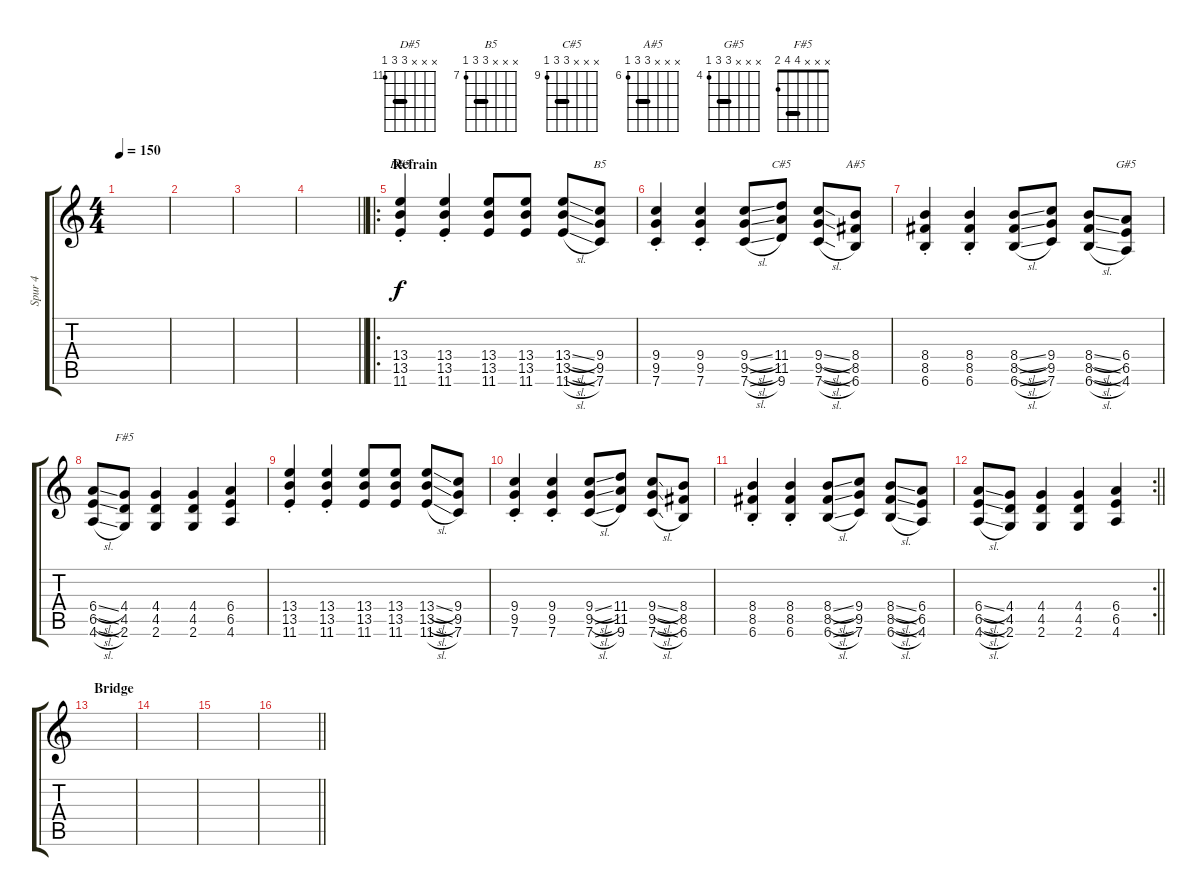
\track ("Spur 4" "Spur 4") {instrument overdrivenguitar}
\staff {score tabs}
\tuning (F4 C4 Ab3 Eb3 Bb2 F2) {hide}
\chord ("D#5" x x x 13 13 11) {firstfret 11 barre 13}
\chord ("B5" x x x 9 9 7) {firstfret 7 barre 9}
\chord ("C#5" x x x 11 11 9) {firstfret 9 barre 11}
\chord ("A#5" x x x 8 8 6) {firstfret 6 barre 8}
\chord ("G#5" x x x 6 6 4) {firstfret 4 barre 6}
\chord ("F#5" x x x 4 4 2) {barre 4}
\ts (4 4)
\tempo 150
\clef g2
\ks c
|
|
|
\barLineRight lightlight
|
\ro
\section ("" "Refrain")
(13.4{st} 13.5{st} 11.6{st}).4{ch "D#5"} (13.4{st} 13.5{st} 11.6{st}).4 (13.4 13.5 11.6).8 (13.4 13.5 11.6).8 (13.4{sl} 13.5{sl} 11.6{sl}).8 (9.4 9.5 7.6).8{ch "B5"} |
(9.4{st} 9.5{st} 7.6{st}).4 (9.4{st} 9.5{st} 7.6{st}).4 (9.4{sl} 9.5{sl} 7.6{sl}).8 (11.4 11.5 9.6).8{ch "C#5"} (9.4{sl} 9.5{sl} 7.6{sl}).8 (8.4 8.5 6.6).8{ch "A#5"} |
(8.4{st} 8.5{st} 6.6{st}).4 (8.4{st} 8.5{st} 6.6{st}).4 (8.4{sl} 8.5{sl} 6.6{sl}).8 (9.4 9.5 7.6).8 (8.4{sl} 8.5{sl} 6.6{sl}).8 (6.4 6.5 4.6).8{ch "G#5"} |
(6.4{sl} 6.5{sl} 4.6{sl}).8 (4.4 4.5 2.6).8{ch "F#5"} (4.4 4.5 2.6).4 (4.4 4.5 2.6).4 (6.4 6.5 4.6).4 |
(13.4{st} 13.5{st} 11.6{st}).4 (13.4{st} 13.5{st} 11.6{st}).4 (13.4 13.5 11.6).8 (13.4 13.5 11.6).8 (13.4{sl} 13.5{sl} 11.6{sl}).8 (9.4 9.5 7.6).8 |
(9.4{st} 9.5{st} 7.6{st}).4 (9.4{st} 9.5{st} 7.6{st}).4 (9.4{sl} 9.5{sl} 7.6{sl}).8 (11.4 11.5 9.6).8 (9.4{sl} 9.5{sl} 7.6{sl}).8 (8.4 8.5 6.6).8 |
(8.4{st} 8.5{st} 6.6{st}).4 (8.4{st} 8.5{st} 6.6{st}).4 (8.4{sl} 8.5{sl} 6.6{sl}).8 (9.4 9.5 7.6).8 (8.4{sl} 8.5{sl} 6.6{sl}).8 (6.4 6.5 4.6).8 |
\rc 2
\barLineRight lightlight
(6.4{sl} 6.5{sl} 4.6{sl}).8 (4.4 4.5 2.6).8 (4.4 4.5 2.6).4 (4.4 4.5 2.6).4 (6.4 6.5 4.6).4 |
\section ("" "Bridge")
|
|
|
\barLineRight lightlight
